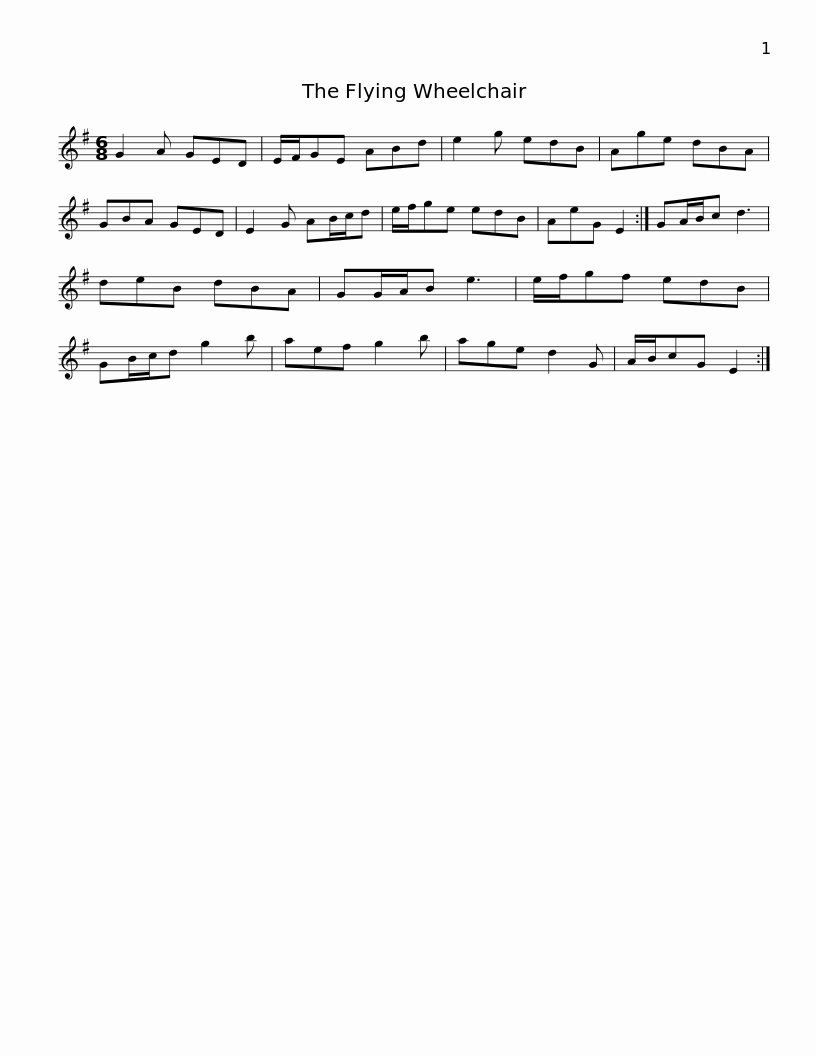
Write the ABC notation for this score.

X:1
L:1/8
M:6/8
I:linebreak $
K:G
V:1 treble
V:1
 G2 A GED | E/F/GE ABd | e2 g edB | Age dBA | GBA GED | %5
 E2 G AB/c/d | e/f/ge edB |$ AeG E2 :| GA/B/c d3 | deB dBA | %10
 GG/A/B e3 | e/f/gf edB | GB/c/d g2 b | aef g2 b | age d2 G |$ %15
 A/B/cG E2 :| %16
